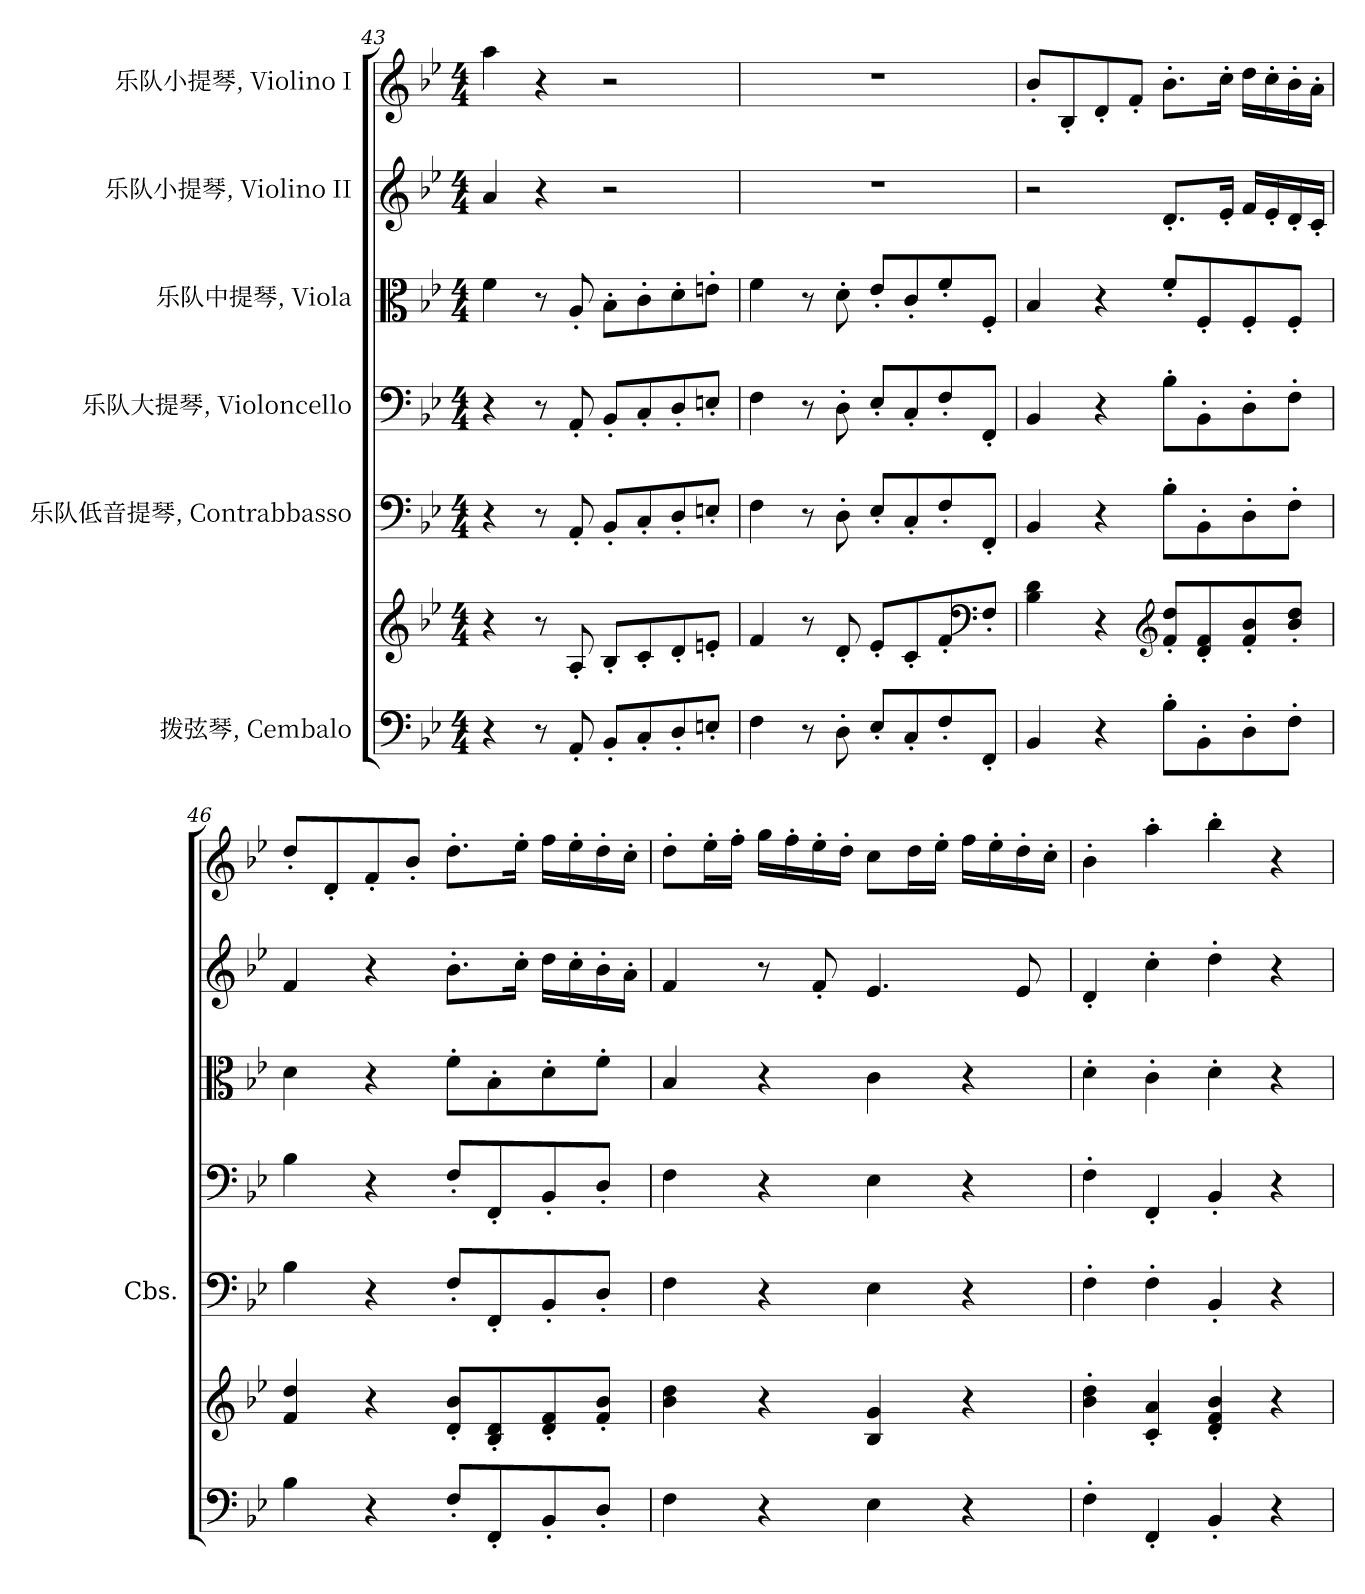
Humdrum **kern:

**kern	**kern	**kern	**kern	**kern	**kern	**kern
*part6	*part6	*part5	*part4	*part3	*part2	*part1
*staff7	*staff6	*staff5	*staff4	*staff3	*staff2	*staff1
*I"拨弦琴, Cembalo	*	*I"乐队低音提琴, Contrabbasso	*I"乐队大提琴, Violoncello	*I"乐队中提琴, Viola	*I"乐队小提琴, Violino II	*I"乐队小提琴, Violino I
*	*	*I'Cbs.	*	*	*	*
*clefF4	*clefG2	*clefF4	*clefF4	*clefC3	*clefG2	*clefG2
*	*	*ITrd7c12	*	*	*	*
*k[b-e-]	*k[b-e-]	*k[b-e-]	*k[b-e-]	*k[b-e-]	*k[b-e-]	*k[b-e-]
*M4/4	*M4/4	*M4/4	*M4/4	*M4/4	*M4/4	*M4/4
=43	=43	=43	=43	=43	=43	=43
4r	4r	4r	4r	4f\	4a/	4aa\
8r	8r	8r	8r	8r	4r	4r
8AA'/	8A'/	8AAA'/	8AA'/	8A'/	.	.
8BB-'/L	8B-'/L	8BBB-'/L	8BB-'/L	8B-'\L	2r	2r
8C'/	8c'/	8CC'/	8C'/	8c'\	.	.
8D'/	8d'/	8DD'/	8D'/	8d'\	.	.
8En'/J	8en'/J	8EEn'/J	8En'/J	8en'\J	.	.
=44	=44	=44	=44	=44	=44	=44
4F\	4f/	4FF\	4F\	4f\	1r	1r
8r	8r	8r	8r	8r	.	.
8D'\	8d'/	8DD'\	8D'\	8d'\	.	.
8E-'/L	8e-'/L	8EE-'/L	8E-'/L	8e-'/L	.	.
8C'/	8c'/	8CC'/	8C'/	8c'/	.	.
8F'/	8f'/	8FF'/	8F'/	8f'/	.	.
*	*clefF4	*	*	*	*	*
8FF'/J	8F'/J	8FFF'/J	8FF'/J	8F'/J	.	.
!!LO:PB:g=z
=45	=45	=45	=45	=45	=45	=45
4BB-/	4B-\ 4d\	4BBB-/	4BB-/	4B-/	2r	8b-'/L
.	.	.	.	.	.	8B-'/
4r	4r	4r	4r	4r	.	8d'/
.	.	.	.	.	.	8f'/J
*	*clefG2	*	*	*	*	*
8B-'\L	8f/' 8dd/'L	8BB-'\L	8B-'\L	8f'/L	8.d'/L	8.b-'\L
8BB-'\	8d/' 8f/'	8BBB-'\	8BB-'\	8F'/	.	.
.	.	.	.	.	16e-'/Jk	16cc'\Jk
8D'\	8f/' 8b-/'	8DD'\	8D'\	8F'/	16f/LL	16dd\LL
.	.	.	.	.	16e-'/	16cc'\
8F'\J	8b-/' 8dd/'J	8FF'\J	8F'\J	8F'/J	16d'/	16b-'\
.	.	.	.	.	16c'/JJ	16a'\JJ
=46	=46	=46	=46	=46	=46	=46
4B-\	4f/ 4dd/	4BB-\	4B-\	4d\	4f/	8dd'/L
.	.	.	.	.	.	8d'/
4r	4r	4r	4r	4r	4r	8f'/
.	.	.	.	.	.	8b-'/J
8F'/L	8d/' 8b-/'L	8FF'/L	8F'/L	8f'\L	8.b-'\L	8.dd'\L
8FF'/	8B-/' 8d/'	8FFF'/	8FF'/	8B-'\	.	.
.	.	.	.	.	16cc'\Jk	16ee-'\Jk
8BB-'/	8d/' 8f/'	8BBB-'/	8BB-'/	8d'\	16dd\LL	16ff\LL
.	.	.	.	.	16cc'\	16ee-'\
8D'/J	8f/' 8b-/'J	8DD'/J	8D'/J	8f'\J	16b-'\	16dd'\
.	.	.	.	.	16a'\JJ	16cc'\JJ
=47	=47	=47	=47	=47	=47	=47
4F\	4b-\ 4dd\	4FF\	4F\	4B-/	4f/	8dd'\L
.	.	.	.	.	.	16ee-'\L
.	.	.	.	.	.	16ff'\JJ
4r	4r	4r	4r	4r	8r	16gg\LL
.	.	.	.	.	.	16ff'\
.	.	.	.	.	8f'/	16ee-'\
.	.	.	.	.	.	16dd'\JJ
4E-\	4B-/ 4g/	4EE-\	4E-\	4c\	4.e-/	8cc\L
.	.	.	.	.	.	16dd\L
.	.	.	.	.	.	16ee-'\JJ
4r	4r	4r	4r	4r	.	16ff\LL
.	.	.	.	.	.	16ee-'\
.	.	.	.	.	8e-/	16dd'\
.	.	.	.	.	.	16cc'\JJ
=48	=48	=48	=48	=48	=48	=48
*	*	*	*	*	*	*MM65
4F'\	4b-\' 4dd\'	4FF'\	4F'\	4d'\	4d'/	4b-'\
4FF'/	4c/' 4a/'	4FF'\	4FF'/	4c'\	4cc'\	4aa'\
*	*	*	*	*	*	*MM60
4BB-'/	4d/' 4f/' 4b-/'	4BBB-'/	4BB-'/	4d'\	4dd'\	4bb-'\
4r	4r	4r	4r	4r	4r	4r
=	=	=	=	=	=	=
*-	*-	*-	*-	*-	*-	*-
